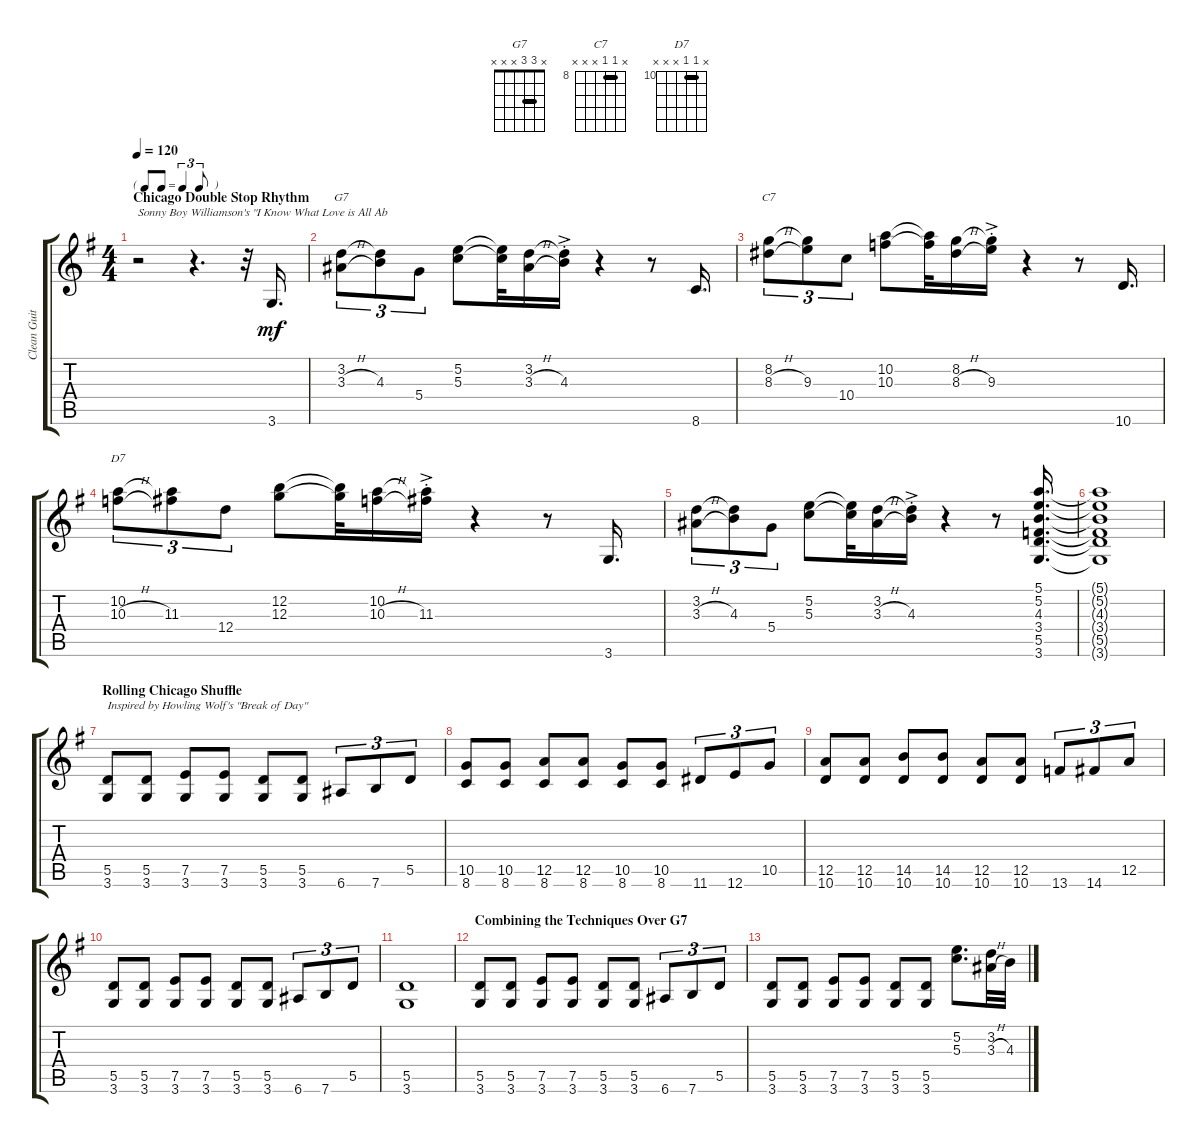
\track ("Clean Guitar" "Clean Guit") {instrument electricguitarclean}
\staff {score tabs}
\tuning (E4 B3 G3 D3 A2 E2) {hide}
\chord ("G7" x 3 3 x x x) {barre 3}
\chord ("C7" x 8 8 x x x) {firstfret 8 barre 8}
\chord ("D7" x 10 10 x x x) {firstfret 10 barre 10}
\ts (4 4)
\tf triplet8th
\section ("" "Chicago Double Stop Rhythm \n")
\tempo 120
\clef g2
\ks g
r.2{txt "Sonny Boy Williamson's \"I Know What Love is All Ab" dy mf instrument electricguitarclean} r.4{d} r.32 3.6.16{d} |
(3.2 3.3{h}).8{tu (3 2) ch "G7"} (3.2{t} 4.3).8{tu (3 2)} 5.4.8{tu (3 2)} (5.2 5.3).8 (5.2{t} 5.3{t}).32 (3.2 3.3{h}).16 (3.2{t} 4.3{ac st}).16 r.4 r.8 8.6.16{d} |
(8.2 8.3{h}).8{tu (3 2) ch "C7"} (8.2{t} 9.3).8{tu (3 2)} 10.4.8{tu (3 2)} (10.2 10.3).8 (10.2{t} 10.3{t}).32 (8.2 8.3{h}).16 (8.2{t} 9.3{ac st}).16 r.4 r.8 10.6.16{d} |
(10.2 10.3{h}).8{tu (3 2) ch "D7"} (10.2{t} 11.3).8{tu (3 2)} 12.4.8{tu (3 2)} (12.2 12.3).8 (12.2{t} 12.3{t}).32 (10.2 10.3{h}).16 (10.2{t} 11.3{ac st}).16 r.4 r.8 3.6.16{d} |
(3.2 3.3{h}).8{tu (3 2)} (3.2{t} 4.3).8{tu (3 2)} 5.4.8{tu (3 2)} (5.2 5.3).8 (5.2{t} 5.3{t}).32 (3.2 3.3{h}).16 (3.2{t} 4.3{ac st}).16 r.4 r.8 (5.1 5.2 4.3 3.4 5.5 3.6).16{d} |
(5.1{t} 5.2{t} 4.3{t} 3.4{t} 5.5{t} 3.6{t}).1 |
\section ("" "Rolling Chicago Shuffle\n")
(5.5 3.6).8{txt "Inspired by Howling Wolf's \"Break of Day\"\n"} (5.5 3.6).8 (7.5 3.6).8 (7.5 3.6).8 (5.5 3.6).8 (5.5 3.6).8 6.6.8{tu (3 2)} 7.6.8{tu (3 2)} 5.5.8{tu (3 2)} |
(10.5 8.6).8 (10.5 8.6).8 (12.5 8.6).8 (12.5 8.6).8 (10.5 8.6).8 (10.5 8.6).8 11.6.8{tu (3 2)} 12.6.8{tu (3 2)} 10.5.8{tu (3 2)} |
(12.5 10.6).8 (12.5 10.6).8 (14.5 10.6).8 (14.5 10.6).8 (12.5 10.6).8 (12.5 10.6).8 13.6.8{tu (3 2)} 14.6.8{tu (3 2)} 12.5.8{tu (3 2)} |
(5.5 3.6).8 (5.5 3.6).8 (7.5 3.6).8 (7.5 3.6).8 (5.5 3.6).8 (5.5 3.6).8 6.6.8{tu (3 2)} 7.6.8{tu (3 2)} 5.5.8{tu (3 2)} |
(5.5 3.6).1 |
\section ("" "Combining the Techniques Over G7")
(5.5 3.6).8 (5.5 3.6).8 (7.5 3.6).8 (7.5 3.6).8 (5.5 3.6).8 (5.5 3.6).8 6.6.8{tu (3 2)} 7.6.8{tu (3 2)} 5.5.8{tu (3 2)} |
(5.5 3.6).8 (5.5 3.6).8 (7.5 3.6).8 (7.5 3.6).8 (5.5 3.6).8 (5.5 3.6).8 (5.2 5.3).8{d} (3.2 3.3{h}).32 4.3.32
